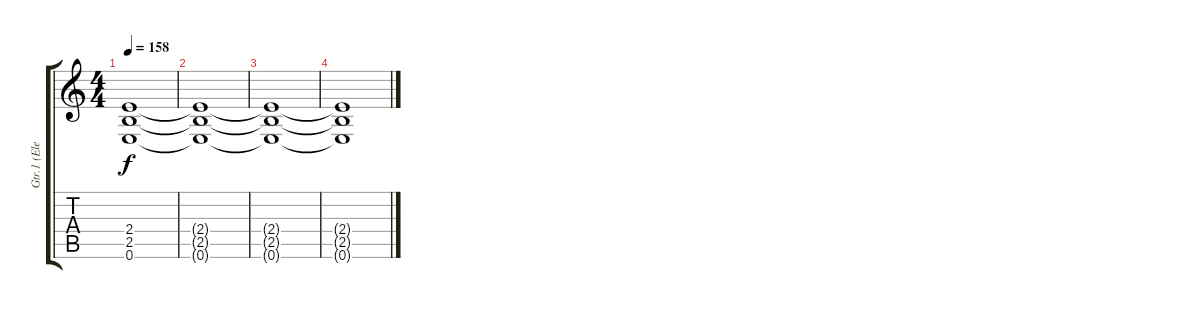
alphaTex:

\track ("Gtr.1 (Electric)" "Gtr.1 (Ele") {instrument electricguitarclean}
\staff {score tabs}
\tuning (E4 B3 G3 D3 A2 E2) {hide}
\ts (4 4)
\tempo 158
\clef g2
\ks c
(2.4{t} 2.5{t} 0.6{t}).1{dy f volume 7} |
(2.4{t} 2.5{t} 0.6{t}).1 |
(2.4{t} 2.5{t} 0.6{t}).1{volume 0} |
(2.4{t} 2.5{t} 0.6{t}).1
